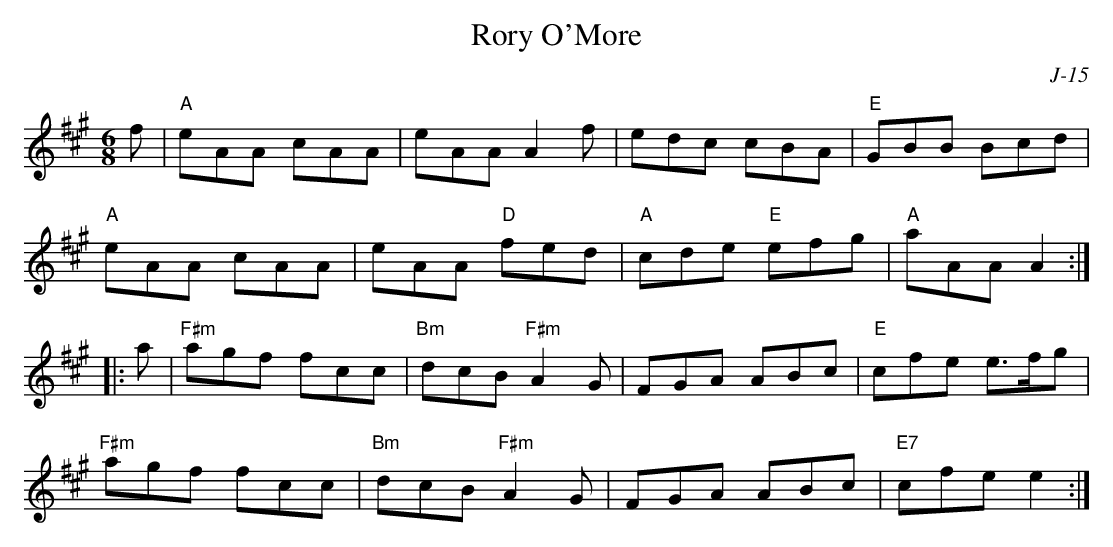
X:1
T: Rory O'More
C: J-15
M: 6/8
K: A
f| "A"eAA cAA| eAA A2f| edc cBA| "E"GBB Bcd|
   "A"eAA cAA| eAA "D"fed| "A"cde "E"efg| "A"aAA A2 :|
|:\
a| "F#m"agf fcc| "Bm"dcB "F#m"A2G| FGA ABc| "E"cfe e>fg|
   "F#m"agf fcc| "Bm"dcB "F#m"A2G| FGA ABc| "E7"cfe e2 :|
